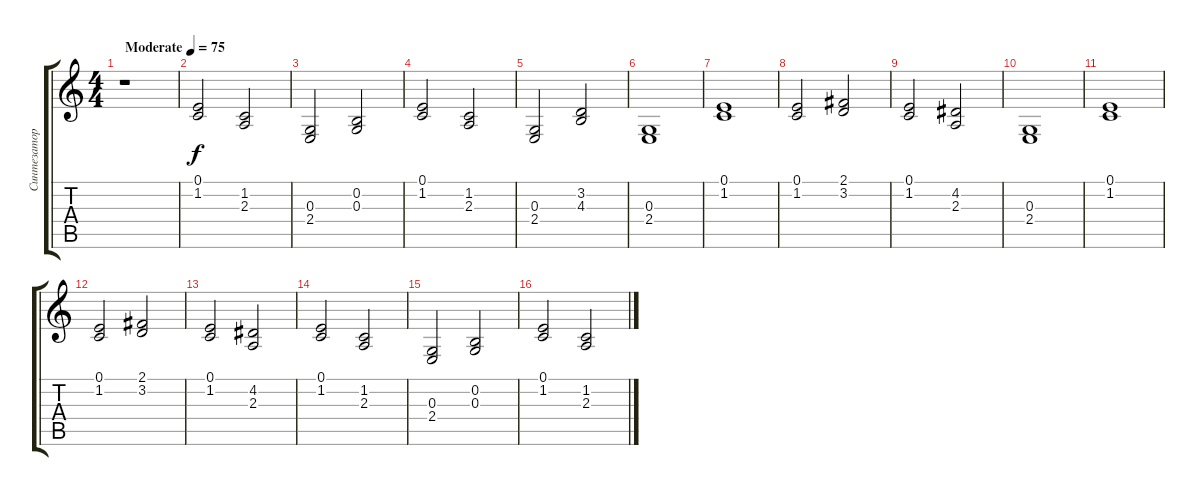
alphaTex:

\track ("Синтезатор" "Синтезатор") {instrument pad2warm}
\staff {score tabs}
\tuning (E4 B3 G3 D3 A2 E2) {hide}
\ts (4 4)
\tempo (75 "Moderate")
\clef g2
\ks c
r.1{dy f instrument pad2warm} |
(0.1 1.2).2 (1.2 2.3).2 |
(0.3 2.4).2 (0.2 0.3).2 |
(0.1 1.2).2 (1.2 2.3).2 |
(0.3 2.4).2 (3.2 4.3).2 |
(0.3 2.4).1 |
(0.1 1.2).1 |
(0.1 1.2).2 (2.1 3.2).2 |
(0.1 1.2).2 (4.2 2.3).2 |
(0.3 2.4).1 |
(0.1 1.2).1 |
(0.1 1.2).2 (2.1 3.2).2 |
(0.1 1.2).2 (4.2 2.3).2 |
(0.1 1.2).2 (1.2 2.3).2 |
(0.3 2.4).2 (0.2 0.3).2 |
(0.1 1.2).2 (1.2 2.3).2
